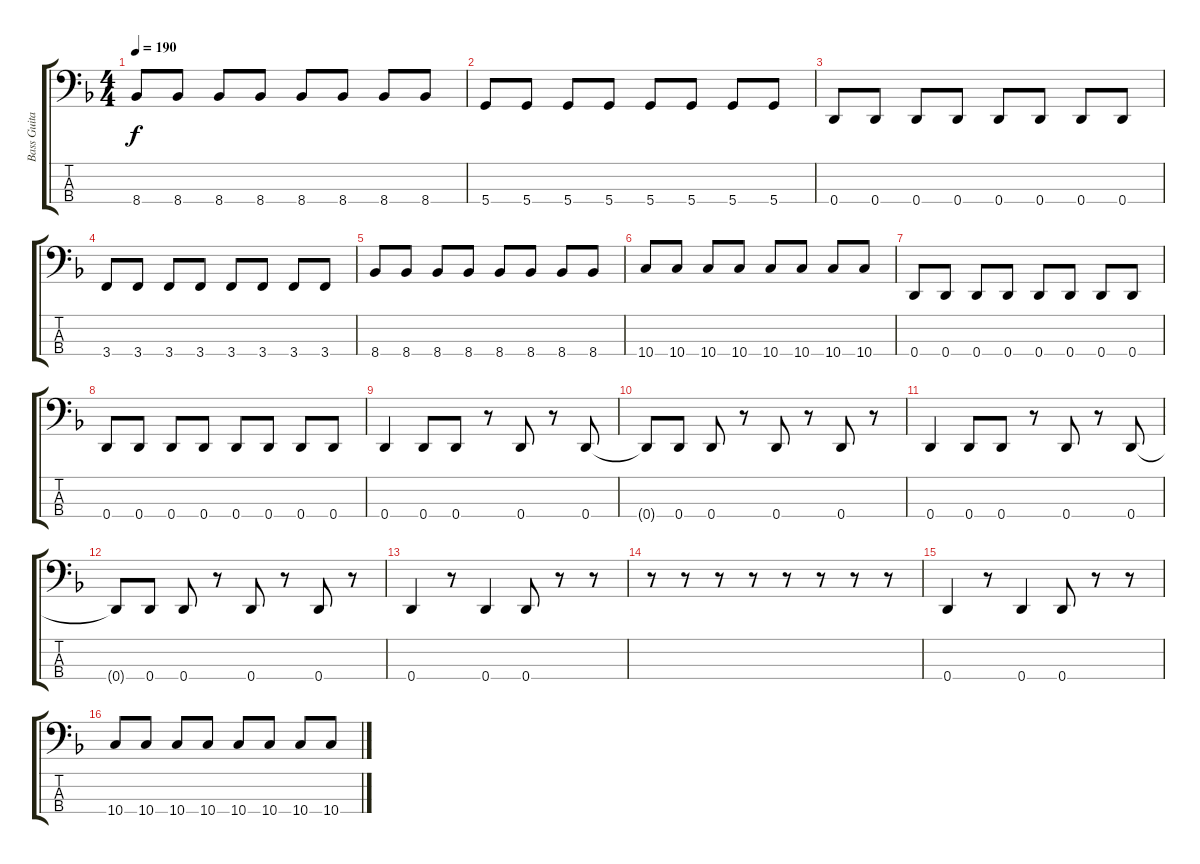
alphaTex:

\track ("Bass Guitar (Andy)" "Bass Guita") {instrument electricbasspick}
\staff {score tabs}
\tuning (G2 D2 A1 D1) {hide}
\ts (4 4)
\tempo 190
\clef f4
\ks dminor
8.4.8{dy f} 8.4.8 8.4.8 8.4.8 8.4.8 8.4.8 8.4.8 8.4.8 |
5.4.8 5.4.8 5.4.8 5.4.8 5.4.8 5.4.8 5.4.8 5.4.8 |
0.4.8 0.4.8 0.4.8 0.4.8 0.4.8 0.4.8 0.4.8 0.4.8 |
3.4.8 3.4.8 3.4.8 3.4.8 3.4.8 3.4.8 3.4.8 3.4.8 |
8.4.8 8.4.8 8.4.8 8.4.8 8.4.8 8.4.8 8.4.8 8.4.8 |
10.4.8 10.4.8 10.4.8 10.4.8 10.4.8 10.4.8 10.4.8 10.4.8 |
0.4.8 0.4.8 0.4.8 0.4.8 0.4.8 0.4.8 0.4.8 0.4.8 |
0.4.8 0.4.8 0.4.8 0.4.8 0.4.8 0.4.8 0.4.8 0.4.8 |
0.4.4 0.4.8 0.4.8 r.8 0.4.8 r.8 0.4.8 |
0.4{t}.8 0.4.8 0.4.8 r.8 0.4.8 r.8 0.4.8 r.8 |
0.4.4 0.4.8 0.4.8 r.8 0.4.8 r.8 0.4.8 |
0.4{t}.8 0.4.8 0.4.8 r.8 0.4.8 r.8 0.4.8 r.8 |
0.4.4 r.8 0.4.4 0.4.8 r.8 r.8 |
r.8 r.8 r.8 r.8 r.8 r.8 r.8 r.8 |
0.4.4 r.8 0.4.4 0.4.8 r.8 r.8 |
10.4.8 10.4.8 10.4.8 10.4.8 10.4.8 10.4.8 10.4.8 10.4.8
